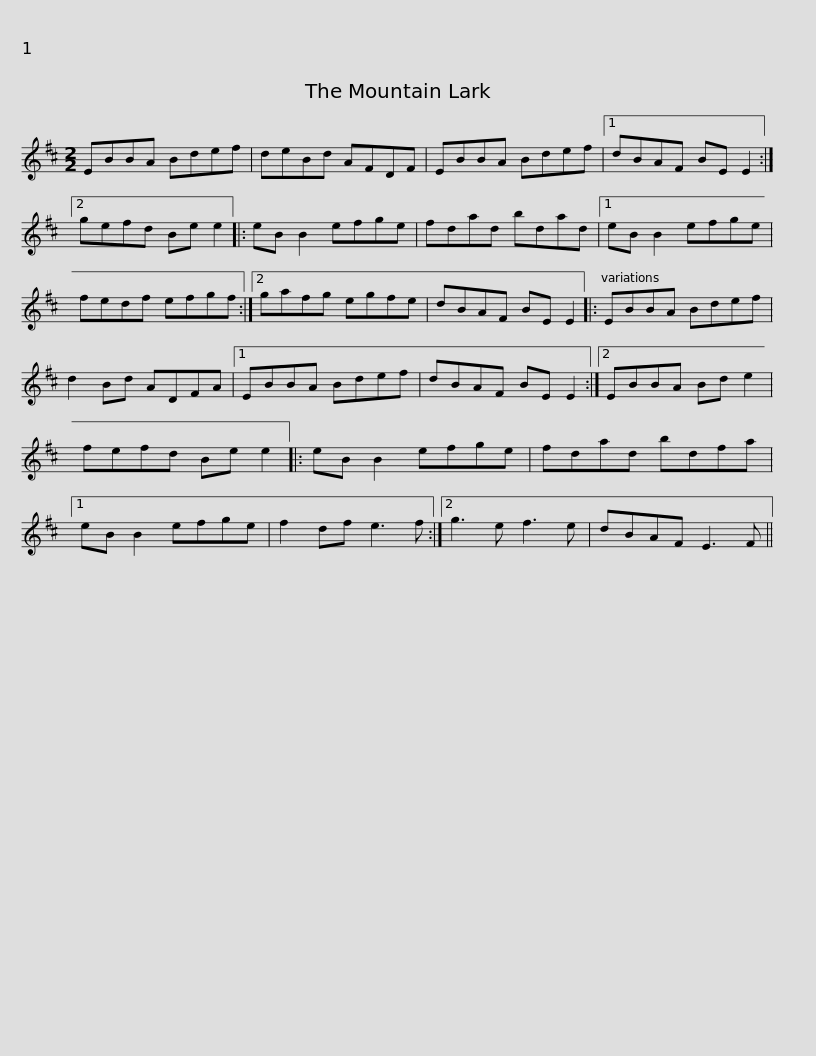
X:1
L:1/8
M:2/2
I:linebreak $
K:D
V:1 treble
V:1
 EBBA Bdef | deBd AFDF | EBBA Bdef |1 dBAF BE E2 :|2 gefd Be e2 |:$ %5
 eB B2 efge | fdad bdad |1 eB B2 efge | fedf efgf :|2 gafg egfe |$ %10
 dBAF BE E2 |: EBBA Bdef | d2 Bd ADFA |1 EBBA Bdef | dBAF BE E2 :|2 %15
 EBBA Bd e2 |$ fefd Be e2 |: eB B2 efge | fdad bdfa |1 eB B2 efge | %20
 f2 df e3 f :|2 g3 e f3 e |$ dBAF E3 F || %23
